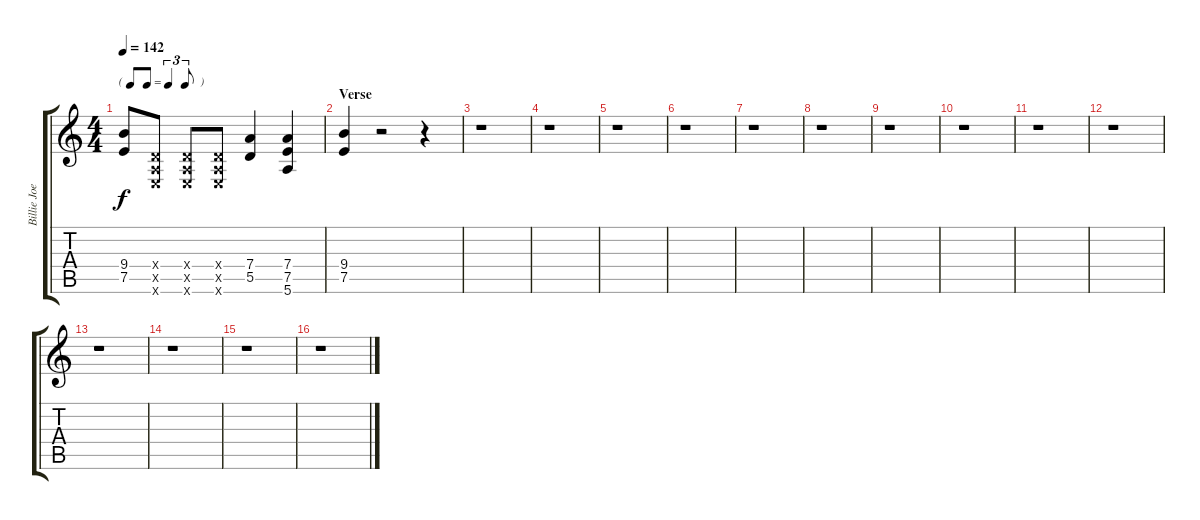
\track ("Billie Joe Armstrong" "Billie Joe") {instrument overdrivenguitar}
\staff {score tabs}
\tuning (E4 B3 G3 D3 A2 E2) {hide}
\ts (4 4)
\tf triplet8th
\tempo 142
\clef g2
\ks c
(9.4 7.5).8{dy f} (0.4{x} 0.5{x} 0.6{x}).8 (0.4{x} 0.5{x} 0.6{x}).8 (0.4{x} 0.5{x} 0.6{x}).8 (7.4 5.5).4 (7.4 7.5 5.6).4 |
\section ("" "Verse")
(9.4 7.5).4 r.2 r.4 |
r.1 |
r.1 |
r.1 |
r.1 |
r.1 |
r.1 |
r.1 |
r.1 |
r.1 |
r.1 |
r.1 |
r.1 |
r.1 |
r.1
